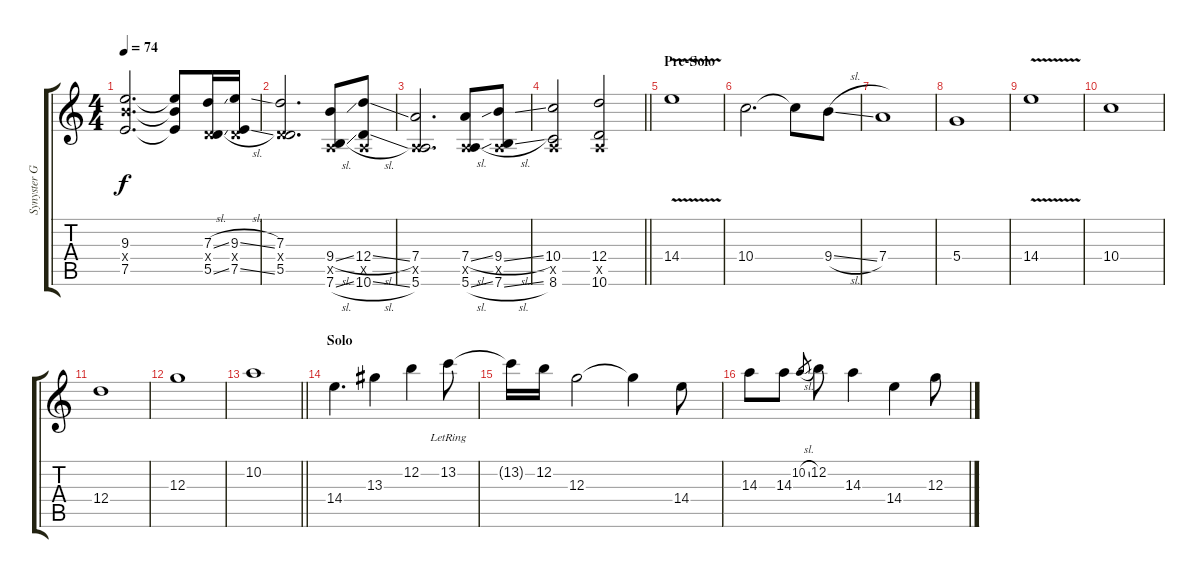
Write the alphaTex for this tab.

\track ("Synyster Gates (lead)" "Synyster G") {instrument distortionguitar}
\staff {score tabs}
\tuning (E4 B3 G3 D3 A2 E2) {hide}
\ts (4 4)
\tempo 74
\clef g2
\ks c
(9.3 9.4{x} 7.5).2{d dy f} (9.3{t} 9.4{t} 7.5{t}).8 (7.3{sl} 0.4{x} 5.5{sl}).16 (9.3{sl} 0.4{x} 7.5{sl}).16 |
(7.3 0.4{x} 5.5).2{d} (9.4{sl} 0.5{x} 7.6{sl}).8 (12.4{sl} 0.5{x} 10.6{sl}).8 |
(7.4 0.5{x} 5.6).2{d} (7.4{sl} 0.5{x} 5.6{sl}).8 (9.4{sl} 0.5{x} 7.6{sl}).8 |
\barLineRight lightlight
(10.4 0.5{x} 8.6).2 (12.4 0.5{x} 10.6).2 |
\section ("" "Pre-Solo")
14.4{v}.1 |
10.4.2{d} 10.4{t}.8 9.4{sl}.8 |
7.4.1 |
5.4.1 |
14.4{v}.1 |
10.4.1 |
12.4.1 |
12.3.1 |
\barLineRight lightlight
10.2.1 |
\section ("" "Solo")
14.4.4{d} 13.3.4 12.2.4 13.2{lr}.8 |
13.2{t}.16 12.2.16 12.3.2 12.3{t}.4 14.4.8 |
14.3.8 14.3.8 10.2{sl}.8{gr} 12.2.8 14.3.4 14.4.4 12.3.8
